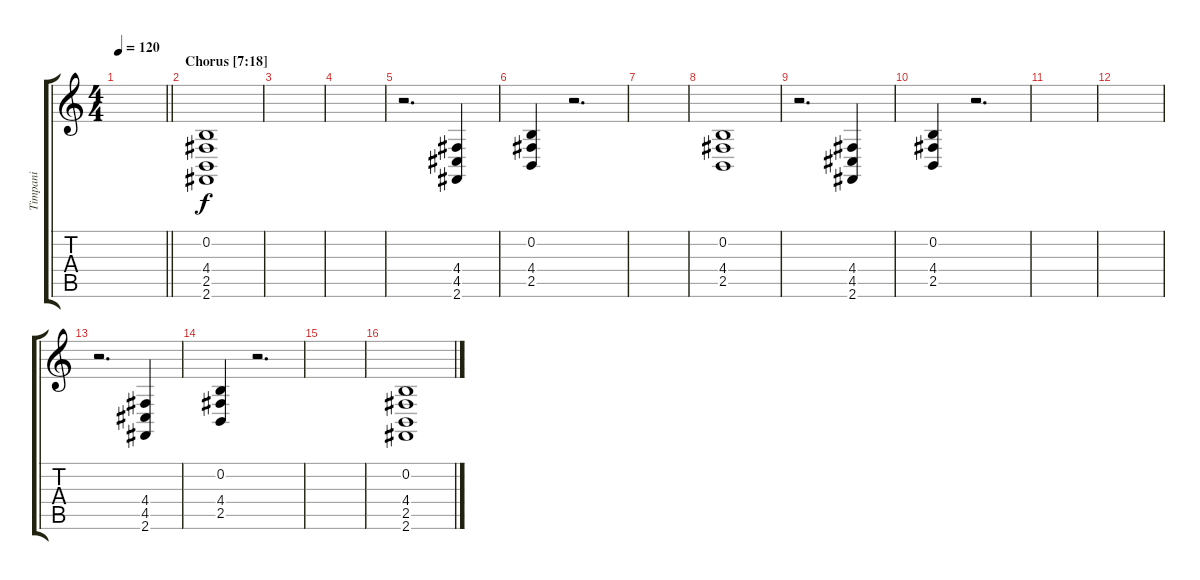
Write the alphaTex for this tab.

\track ("Timpani" "Timpani") {instrument timpani}
\staff {score tabs}
\tuning (E4 B3 G3 D3 A2 E2) {hide}
\ts (4 4)
\tempo 120
\clef g2
\barLineRight lightlight
\ks c
|
\section ("" "Chorus [7:18]")
(0.2 4.4 2.5 2.6).1 |
|
|
r.2{d} (4.4 4.5 2.6).4 |
(0.2 4.4 2.5).4 r.2{d} |
|
(0.2 4.4 2.5).1 |
r.2{d} (4.4 4.5 2.6).4 |
(0.2 4.4 2.5).4 r.2{d} |
|
|
r.2{d} (4.4 4.5 2.6).4 |
(0.2 4.4 2.5).4 r.2{d} |
|
(0.2 4.4 2.5 2.6).1
